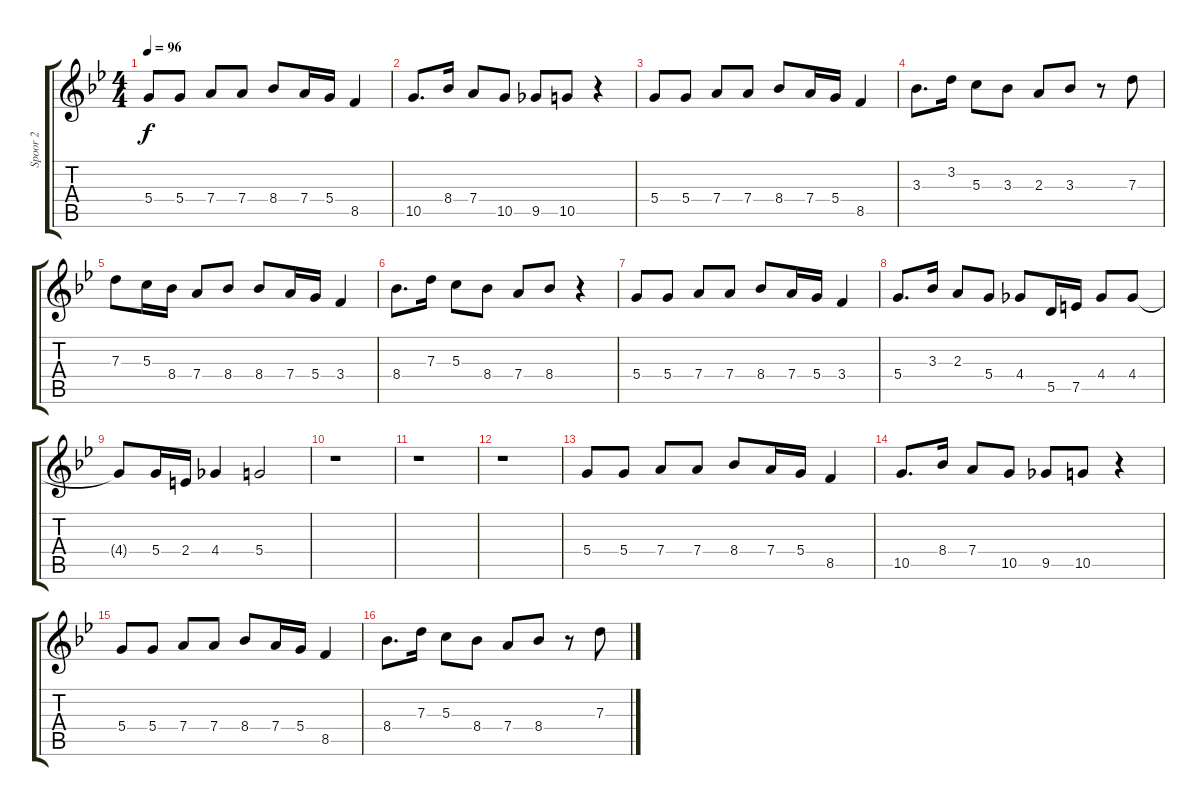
\track ("Spoor 2" "Spoor 2") {instrument acousticguitarnylon}
\staff {score tabs}
\tuning (E4 B3 G3 D3 A2 E2) {hide}
\ts (4 4)
\tempo 96
\clef g2
\ks bb
5.4.8{dy f instrument acousticguitarnylon} 5.4.8 7.4.8 7.4.8 8.4.8 7.4.16 5.4.16 8.5.4 |
10.5.8{d} 8.4.16 7.4.8 10.5.8 9.5.8 10.5.8 r.4 |
5.4.8 5.4.8 7.4.8 7.4.8 8.4.8 7.4.16 5.4.16 8.5.4 |
3.3.8{d} 3.2.16 5.3.8 3.3.8 2.3.8 3.3.8 r.8 7.3.8 |
7.3.8 5.3.16 8.4.16 7.4.8 8.4.8 8.4.8 7.4.16 5.4.16 3.4.4 |
8.4.8{d} 7.3.16 5.3.8 8.4.8 7.4.8 8.4.8 r.4 |
5.4.8 5.4.8 7.4.8 7.4.8 8.4.8 7.4.16 5.4.16 3.4.4 |
5.4.8{d} 3.3.16 2.3.8 5.4.8 4.4.8 5.5.16 7.5.16 4.4.8 4.4.8 |
4.4{t}.8 5.4.16 2.4.16 4.4.4 5.4.2 |
r.1 |
r.1 |
r.1 |
5.4.8 5.4.8 7.4.8 7.4.8 8.4.8 7.4.16 5.4.16 8.5.4 |
10.5.8{d} 8.4.16 7.4.8 10.5.8 9.5.8 10.5.8 r.4 |
5.4.8 5.4.8 7.4.8 7.4.8 8.4.8 7.4.16 5.4.16 8.5.4 |
8.4.8{d} 7.3.16 5.3.8 8.4.8 7.4.8 8.4.8 r.8 7.3.8
